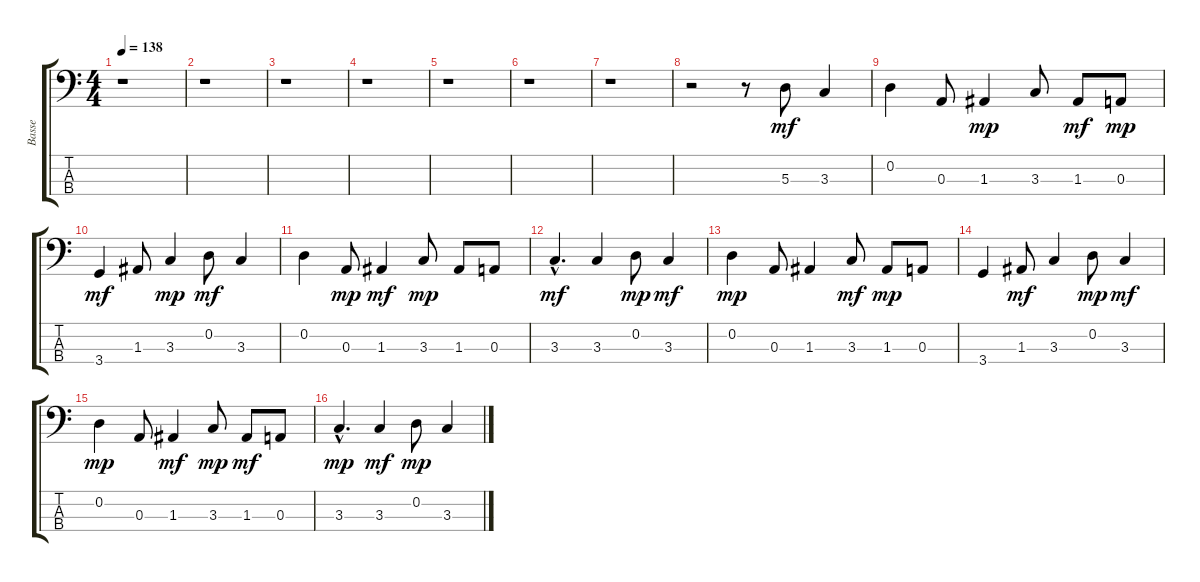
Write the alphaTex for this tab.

\track ("Basse" "Basse") {instrument electricbassfinger}
\staff {score tabs}
\tuning (G2 D2 A1 E1) {hide}
\ts (4 4)
\tempo 138
\clef f4
\ks c
r.1{dy mf} |
r.1 |
r.1 |
r.1 |
r.1 |
r.1 |
r.1 |
r.2 r.8 5.3.8 3.3.4 |
0.2.4 0.3.8 1.3.4{dy mp} 3.3.8 1.3.8{dy mf} 0.3.8{dy mp} |
3.4.4{dy mf} 1.3.8 3.3.4{dy mp} 0.2.8{dy mf} 3.3.4 |
0.2.4 0.3.8{dy mp} 1.3.4{dy mf} 3.3.8{dy mp} 1.3.8 0.3.8 |
3.3{hac}.4{d dy mf} 3.3.4 0.2.8{dy mp} 3.3.4{dy mf} |
0.2.4{dy mp} 0.3.8 1.3.4 3.3.8{dy mf} 1.3.8{dy mp} 0.3.8 |
3.4.4 1.3.8{dy mf} 3.3.4 0.2.8{dy mp} 3.3.4{dy mf} |
0.2.4{dy mp} 0.3.8 1.3.4{dy mf} 3.3.8{dy mp} 1.3.8{dy mf} 0.3.8 |
3.3{hac}.4{d dy mp} 3.3.4{dy mf} 0.2.8{dy mp} 3.3.4
